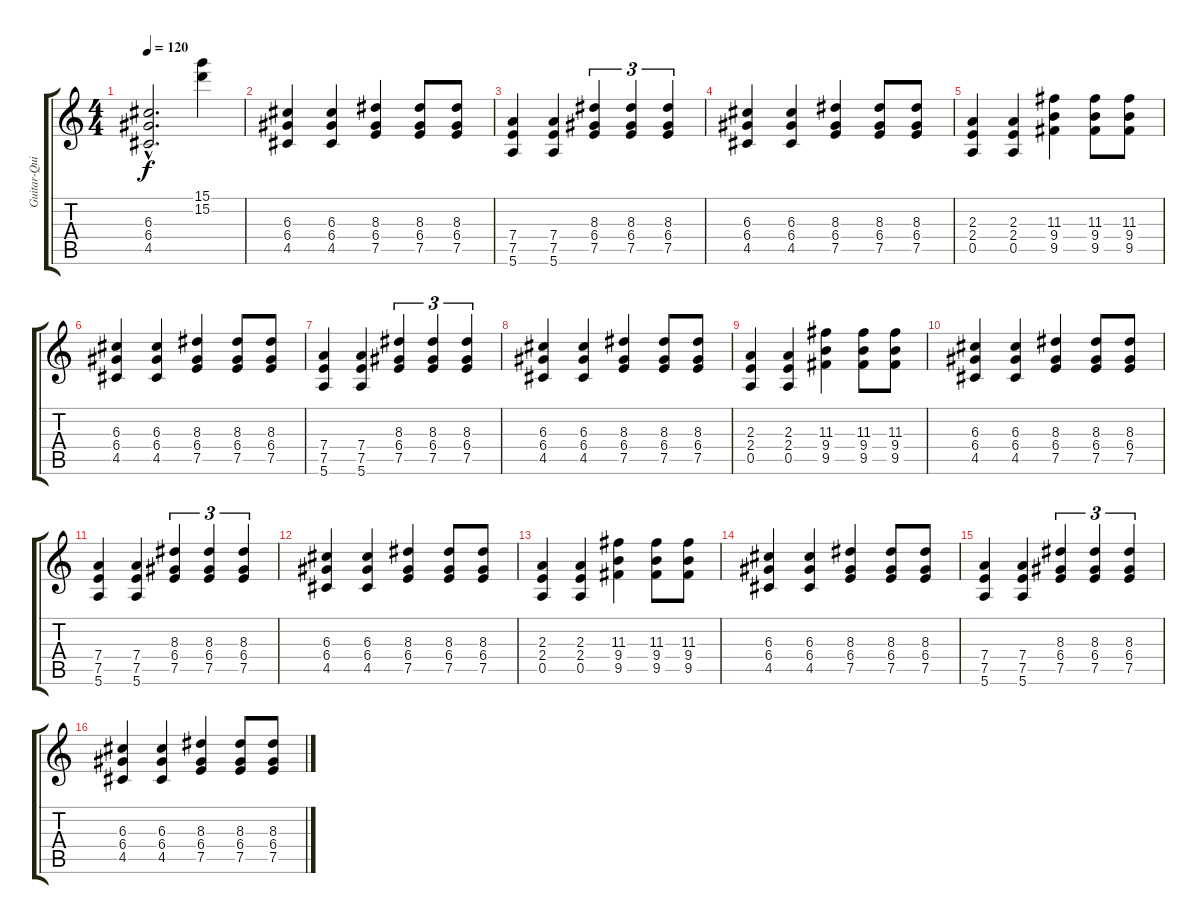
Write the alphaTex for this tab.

\track ("Guitar-Quinn Allman" "Guitar-Qui") {instrument distortionguitar}
\staff {score tabs}
\tuning (E4 B3 G3 D3 A2 E2) {hide}
\ts (4 4)
\tempo 120
\clef g2
\ks c
(6.3{hac t} 6.4{hac t} 4.5{hac t}).2{d dy f} (15.1 15.2).4 |
(6.3 6.4 4.5).4 (6.3 6.4 4.5).4 (8.3 6.4 7.5).4 (8.3 6.4 7.5).8 (8.3 6.4 7.5).8 |
(7.4 7.5 5.6).4 (7.4 7.5 5.6).4 (8.3 6.4 7.5).4{tu (3 2)} (8.3 6.4 7.5).4{tu (3 2)} (8.3 6.4 7.5).4{tu (3 2)} |
(6.3 6.4 4.5).4 (6.3 6.4 4.5).4 (8.3 6.4 7.5).4 (8.3 6.4 7.5).8 (8.3 6.4 7.5).8 |
(2.3 2.4 0.5).4 (2.3 2.4 0.5).4 (11.3 9.4 9.5).4 (11.3 9.4 9.5).8 (11.3 9.4 9.5).8 |
(6.3 6.4 4.5).4 (6.3 6.4 4.5).4 (8.3 6.4 7.5).4 (8.3 6.4 7.5).8 (8.3 6.4 7.5).8 |
(7.4 7.5 5.6).4 (7.4 7.5 5.6).4 (8.3 6.4 7.5).4{tu (3 2)} (8.3 6.4 7.5).4{tu (3 2)} (8.3 6.4 7.5).4{tu (3 2)} |
(6.3 6.4 4.5).4 (6.3 6.4 4.5).4 (8.3 6.4 7.5).4 (8.3 6.4 7.5).8 (8.3 6.4 7.5).8 |
(2.3 2.4 0.5).4 (2.3 2.4 0.5).4 (11.3 9.4 9.5).4 (11.3 9.4 9.5).8 (11.3 9.4 9.5).8 |
(6.3 6.4 4.5).4 (6.3 6.4 4.5).4 (8.3 6.4 7.5).4 (8.3 6.4 7.5).8 (8.3 6.4 7.5).8 |
(7.4 7.5 5.6).4 (7.4 7.5 5.6).4 (8.3 6.4 7.5).4{tu (3 2)} (8.3 6.4 7.5).4{tu (3 2)} (8.3 6.4 7.5).4{tu (3 2)} |
(6.3 6.4 4.5).4 (6.3 6.4 4.5).4 (8.3 6.4 7.5).4 (8.3 6.4 7.5).8 (8.3 6.4 7.5).8 |
(2.3 2.4 0.5).4 (2.3 2.4 0.5).4 (11.3 9.4 9.5).4 (11.3 9.4 9.5).8 (11.3 9.4 9.5).8 |
(6.3 6.4 4.5).4 (6.3 6.4 4.5).4 (8.3 6.4 7.5).4 (8.3 6.4 7.5).8 (8.3 6.4 7.5).8 |
(7.4 7.5 5.6).4 (7.4 7.5 5.6).4 (8.3 6.4 7.5).4{tu (3 2)} (8.3 6.4 7.5).4{tu (3 2)} (8.3 6.4 7.5).4{tu (3 2)} |
(6.3 6.4 4.5).4 (6.3 6.4 4.5).4 (8.3 6.4 7.5).4 (8.3 6.4 7.5).8 (8.3 6.4 7.5).8
